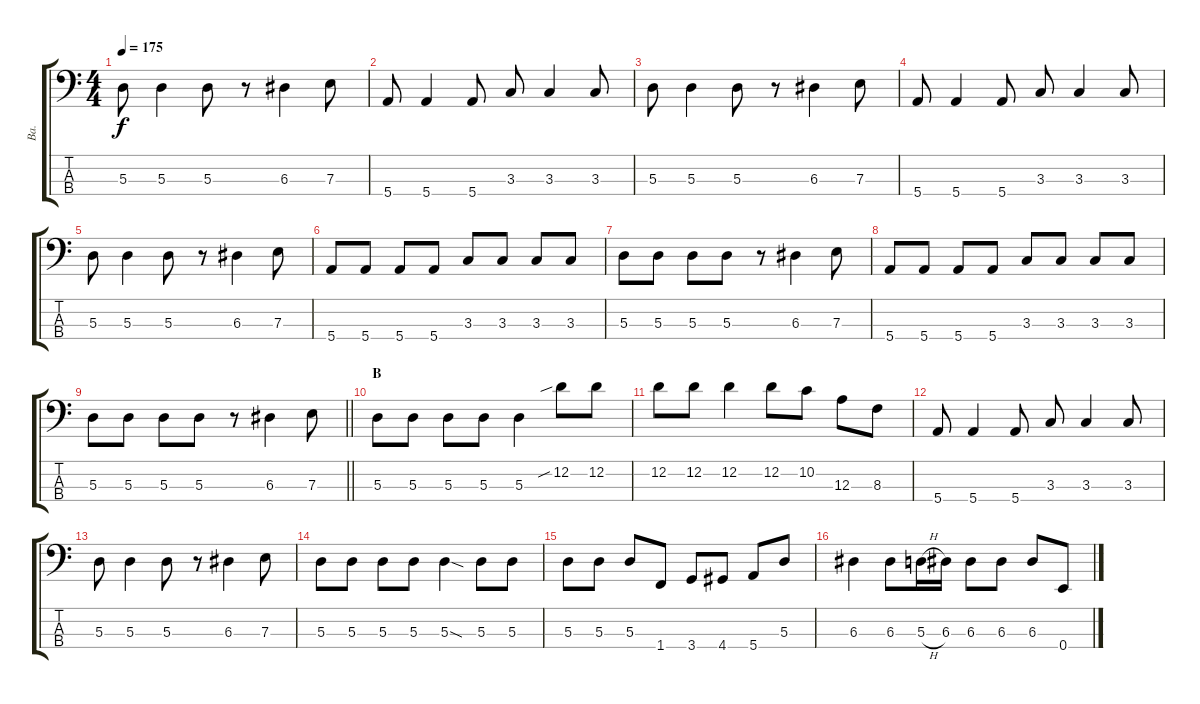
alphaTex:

\track ("Ba." "Ba.") {instrument electricbassfinger}
\staff {score tabs}
\tuning (G2 D2 A1 E1) {hide}
\ts (4 4)
\tempo 175
\clef f4
\ks c
5.3.8{dy f} 5.3.4 5.3.8 r.8 6.3.4 7.3.8 |
5.4.8 5.4.4 5.4.8 3.3.8 3.3.4 3.3.8 |
5.3.8 5.3.4 5.3.8 r.8 6.3.4 7.3.8 |
5.4.8 5.4.4 5.4.8 3.3.8 3.3.4 3.3.8 |
5.3.8 5.3.4 5.3.8 r.8 6.3.4 7.3.8 |
5.4.8 5.4.8 5.4.8 5.4.8 3.3.8 3.3.8 3.3.8 3.3.8 |
5.3.8 5.3.8 5.3.8 5.3.8 r.8 6.3.4 7.3.8 |
5.4.8 5.4.8 5.4.8 5.4.8 3.3.8 3.3.8 3.3.8 3.3.8 |
\barLineRight lightlight
5.3.8 5.3.8 5.3.8 5.3.8 r.8 6.3.4 7.3.8 |
\section ("" "B")
5.3.8 5.3.8 5.3.8 5.3.8 5.3.4 12.2{sib}.8 12.2.8 |
12.2.8 12.2.8 12.2.4 12.2.8 10.2.8 12.3.8 8.3.8 |
5.4.8 5.4.4 5.4.8 3.3.8 3.3.4 3.3.8 |
5.3.8 5.3.4 5.3.8 r.8 6.3.4 7.3.8 |
5.3.8 5.3.8 5.3.8 5.3.8 5.3{sod}.4 5.3.8 5.3.8 |
5.3.8 5.3.8 5.3.8 1.4.8 3.4.8 4.4.8 5.4.8 5.3.8 |
6.3.4 6.3.8 5.3{h}.16 6.3.16 6.3.8 6.3.8 6.3.8 0.4.8
